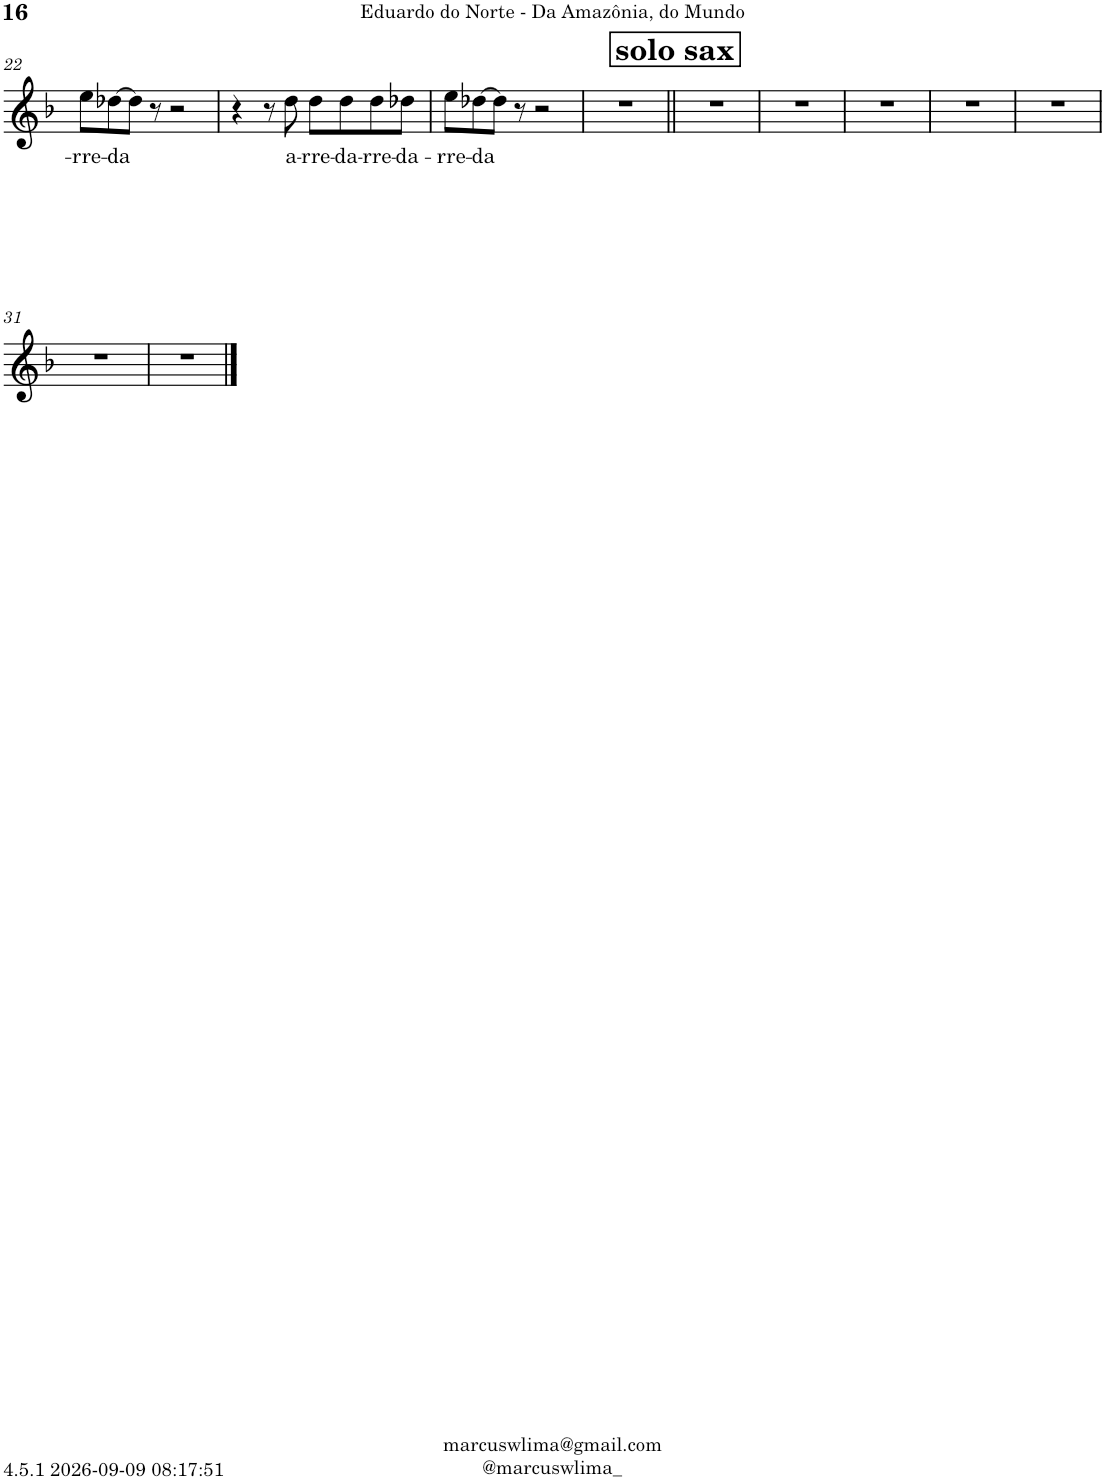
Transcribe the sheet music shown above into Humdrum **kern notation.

**kern	**text
*part1	*part1
*staff1	*staff1
*I"Voice	*
*I'Vo.	*
!!LO:PB:g=z
*clefG2	*
*k[b-]	*
*M4/4	*
=22	=22
!	!LO:LY:b
8ee\L	-rre-
!	!LO:LY:b
[8dd-X\	-da
8dd-\J]	.
8r	.
2r	.
=23	=23
4r	.
8r	.
!	!LO:LY:b
8dd\	a-
!	!LO:LY:b
8dd\L	-rre-
!	!LO:LY:b
8dd\	-da-
!	!LO:LY:b
8dd\	-rre-
!	!LO:LY:b
8dd-X\J	-da-
=24	=24
!	!LO:LY:b
8ee\L	-rre-
!	!LO:LY:b
[8dd-X\	-da
8dd-\J]	.
8r	.
2r	.
=25	=25
1r	.
!!LO:REH:place=s1:a:B:cj:fs=14:t=solo sax
=26||	=26||
1r	.
=27	=27
1r	.
=28	=28
1r	.
=29	=29
1r	.
=30	=30
1r	.
!!LO:LB:g=z
=31	=31
1r	.
=32	=32
1r	.
==	==
*-	*-
